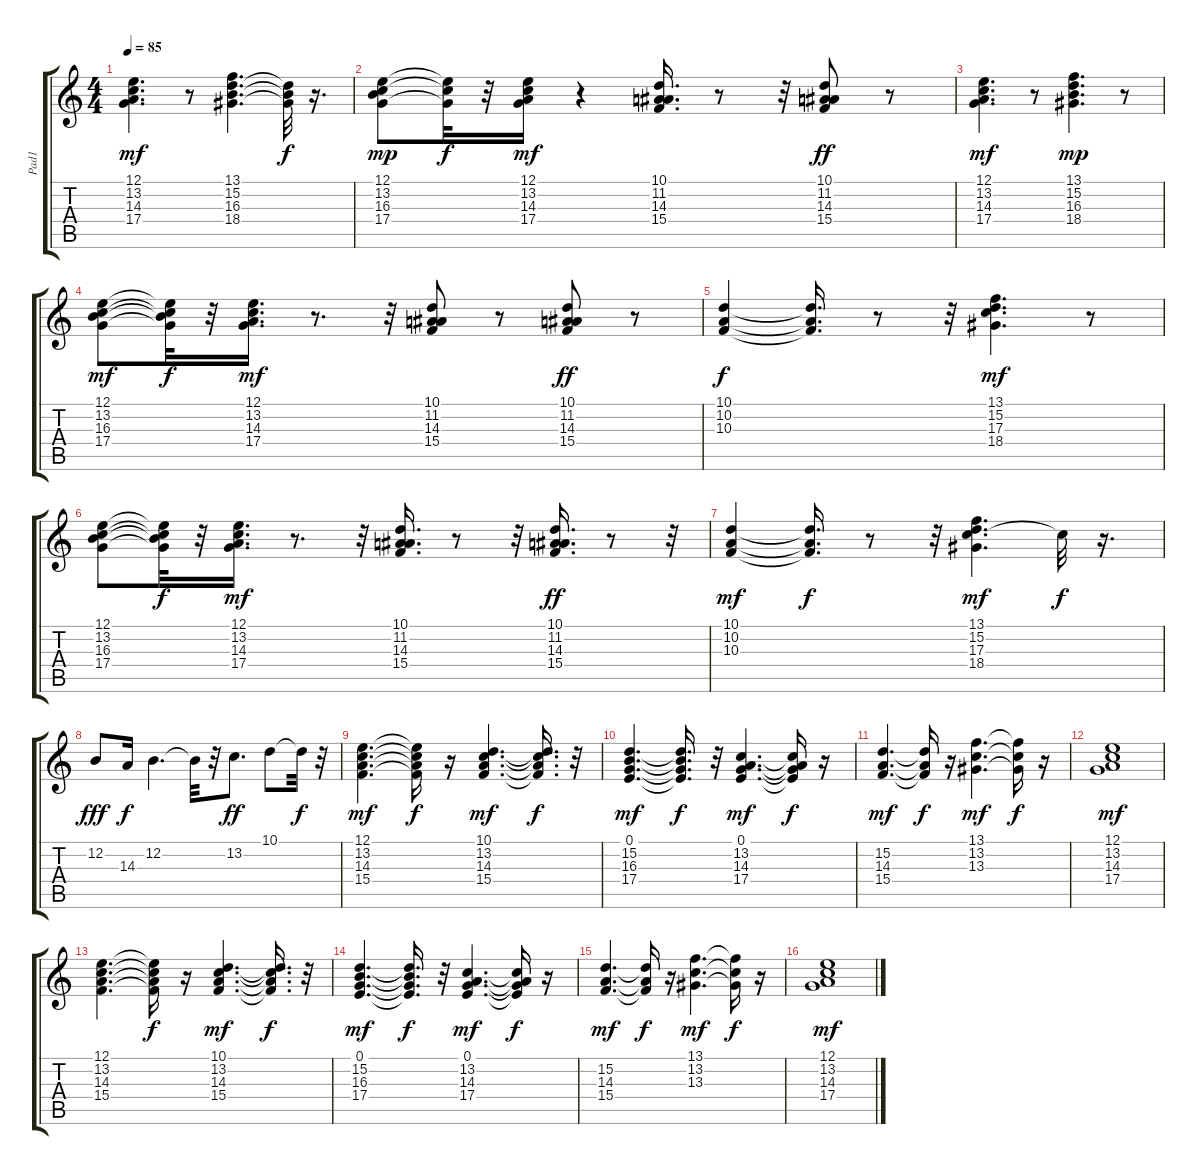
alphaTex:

\track ("Pad1" "Pad1") {instrument percussiveorgan}
\staff {score tabs}
\tuning (E4 B3 G3 D3 A2 E2) {hide}
\ts (4 4)
\tempo 85
\clef g2
\ks c
(12.1 13.2 14.3 17.4).4{d dy mf volume 8 instrument percussiveorgan} r.8 (13.1 15.2 16.3 18.4).4{d} (15.2{t} 16.3{t} 18.4{t}).32{dy f} r.16{d} |
(12.1 13.2 16.3 17.4).8{dy mp} (12.1{t} 13.2{t} 17.4{t}).32{dy f} r.32 (12.1 13.2 14.3 17.4).16{dy mf} r.4 (10.1 11.2 14.3 15.4).16{d} r.8 r.32 (10.1 11.2 14.3 15.4).8{dy ff} r.8 |
(12.1 13.2 14.3 17.4).4{d dy mf} r.8 (13.1 15.2 16.3 18.4).4{d dy mp} r.8 |
(12.1 13.2 16.3 17.4).8{dy mf} (12.1{t} 13.2{t} 16.3{t} 17.4{t}).32{dy f} r.32 (12.1 13.2 14.3 17.4).16{d dy mf} r.8{d} r.32 (10.1 11.2 14.3 15.4).8 r.8 (10.1 11.2 14.3 15.4).8{dy ff} r.8 |
(10.1 10.2 10.3).4{dy f} (10.1{t} 10.2{t} 10.3{t}).16{d} r.8 r.32 (13.1 15.2 17.3 18.4).4{d dy mf} r.8 |
(12.1 13.2 16.3 17.4).8 (12.1{t} 13.2{t} 16.3{t} 17.4{t}).32{dy f} r.32 (12.1 13.2 14.3 17.4).16{d dy mf} r.8{d} r.32 (10.1 11.2 14.3 15.4).16{d} r.8 r.32 (10.1 11.2 14.3 15.4).16{d dy ff} r.8 r.32 |
(10.1 10.2 10.3).4{dy mf} (10.1{t} 10.2{t} 10.3{t}).16{d dy f} r.8 r.32 (13.1 15.2 17.3 18.4).4{d dy mf} 17.3{t}.32{dy f} r.16{d} |
12.2.8{dy fff} 14.3.16{dy f} 12.2.4{d} 12.2{t}.32 r.32 13.2.8{d dy ff} 10.1.8 10.1{t}.32{dy f} r.32 |
(12.1 13.2 14.3 15.4).4{d dy mf volume 8 instrument percussiveorgan} (12.1{t} 13.2{t} 14.3{t} 15.4{t}).16{dy f} r.16 (10.1 13.2 14.3 15.4).4{d dy mf} (10.1{t} 13.2{t} 14.3{t} 15.4{t}).16{d dy f} r.32 |
(0.1 15.2 16.3 17.4).4{d dy mf} (0.1{t} 15.2{t} 16.3{t} 17.4{t}).16{d dy f} r.32 (0.1 13.2 14.3 17.4).4{d dy mf} (0.1{t} 13.2{t} 14.3{t} 17.4{t}).16{dy f} r.16 |
(15.2 14.3 15.4).4{d dy mf} (15.2{t} 14.3{t} 15.4{t}).16{dy f} r.16 (13.1 13.2 13.3).4{d dy mf} (13.1{t} 13.2{t} 13.3{t}).16{dy f} r.16 |
(12.1 13.2 14.3 17.4).1{dy mf} |
(12.1 13.2 14.3 15.4).4{d} (12.1{t} 13.2{t} 14.3{t} 15.4{t}).16{dy f} r.16 (10.1 13.2 14.3 15.4).4{d dy mf} (10.1{t} 13.2{t} 14.3{t} 15.4{t}).16{d dy f} r.32 |
(0.1 15.2 16.3 17.4).4{d dy mf} (0.1{t} 15.2{t} 16.3{t} 17.4{t}).16{d dy f} r.32 (0.1 13.2 14.3 17.4).4{d dy mf} (0.1{t} 13.2{t} 14.3{t} 17.4{t}).16{dy f} r.16 |
(15.2 14.3 15.4).4{d dy mf} (15.2{t} 14.3{t} 15.4{t}).16{dy f} r.16 (13.1 13.2 13.3).4{d dy mf} (13.1{t} 13.2{t} 13.3{t}).16{dy f} r.16 |
(12.1 13.2 14.3 17.4).1{dy mf}
